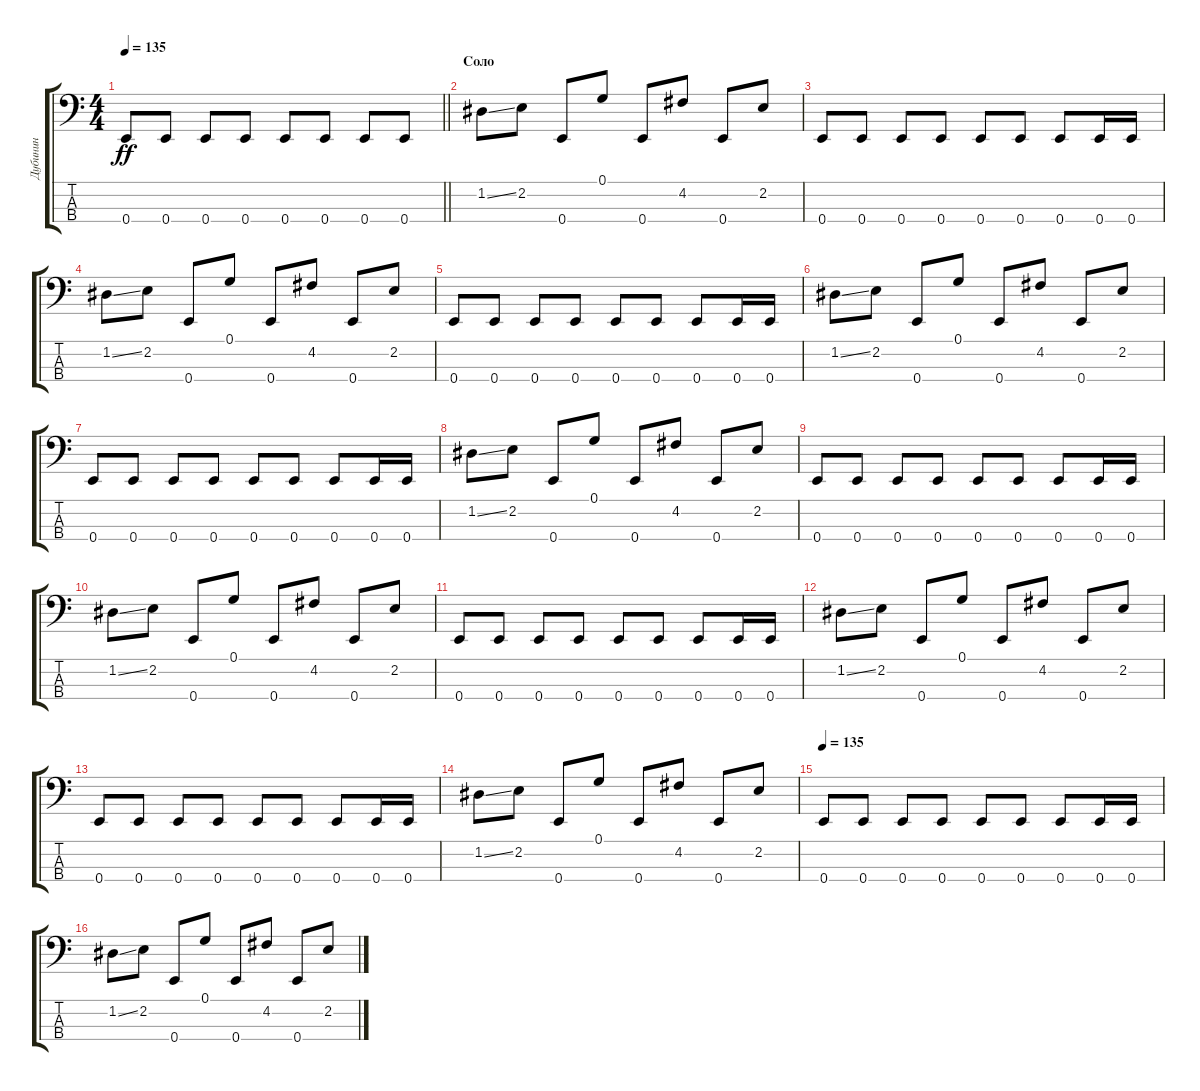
\track ("Дубинин" "Дубинин") {instrument electricbassfinger}
\staff {score tabs}
\tuning (G2 D2 A1 E1) {hide}
\ts (4 4)
\tempo 135
\clef f4
\barLineRight lightlight
\ks c
0.4.8{dy ff} 0.4.8 0.4.8 0.4.8 0.4.8 0.4.8 0.4.8 0.4.8 |
\section ("" "Соло")
1.2{ss}.8 2.2.8 0.4.8 0.1.8 0.4.8 4.2.8 0.4.8 2.2.8 |
0.4.8 0.4.8 0.4.8 0.4.8 0.4.8 0.4.8 0.4.8 0.4.16 0.4.16 |
1.2{ss}.8 2.2.8 0.4.8 0.1.8 0.4.8 4.2.8 0.4.8 2.2.8 |
0.4.8 0.4.8 0.4.8 0.4.8 0.4.8 0.4.8 0.4.8 0.4.16 0.4.16 |
1.2{ss}.8 2.2.8 0.4.8 0.1.8 0.4.8 4.2.8 0.4.8 2.2.8 |
0.4.8 0.4.8 0.4.8 0.4.8 0.4.8 0.4.8 0.4.8 0.4.16 0.4.16 |
1.2{ss}.8 2.2.8 0.4.8 0.1.8 0.4.8 4.2.8 0.4.8 2.2.8 |
0.4.8 0.4.8 0.4.8 0.4.8 0.4.8 0.4.8 0.4.8 0.4.16 0.4.16 |
1.2{ss}.8 2.2.8 0.4.8 0.1.8 0.4.8 4.2.8 0.4.8 2.2.8 |
0.4.8 0.4.8 0.4.8 0.4.8 0.4.8 0.4.8 0.4.8 0.4.16 0.4.16 |
1.2{ss}.8 2.2.8 0.4.8 0.1.8 0.4.8 4.2.8 0.4.8 2.2.8 |
0.4.8 0.4.8 0.4.8 0.4.8 0.4.8 0.4.8 0.4.8 0.4.16 0.4.16 |
1.2{ss}.8 2.2.8 0.4.8 0.1.8 0.4.8 4.2.8 0.4.8 2.2.8 |
\tempo 135
0.4.8 0.4.8 0.4.8 0.4.8 0.4.8 0.4.8 0.4.8 0.4.16 0.4.16 |
1.2{ss}.8 2.2.8 0.4.8 0.1.8 0.4.8 4.2.8 0.4.8 2.2.8
